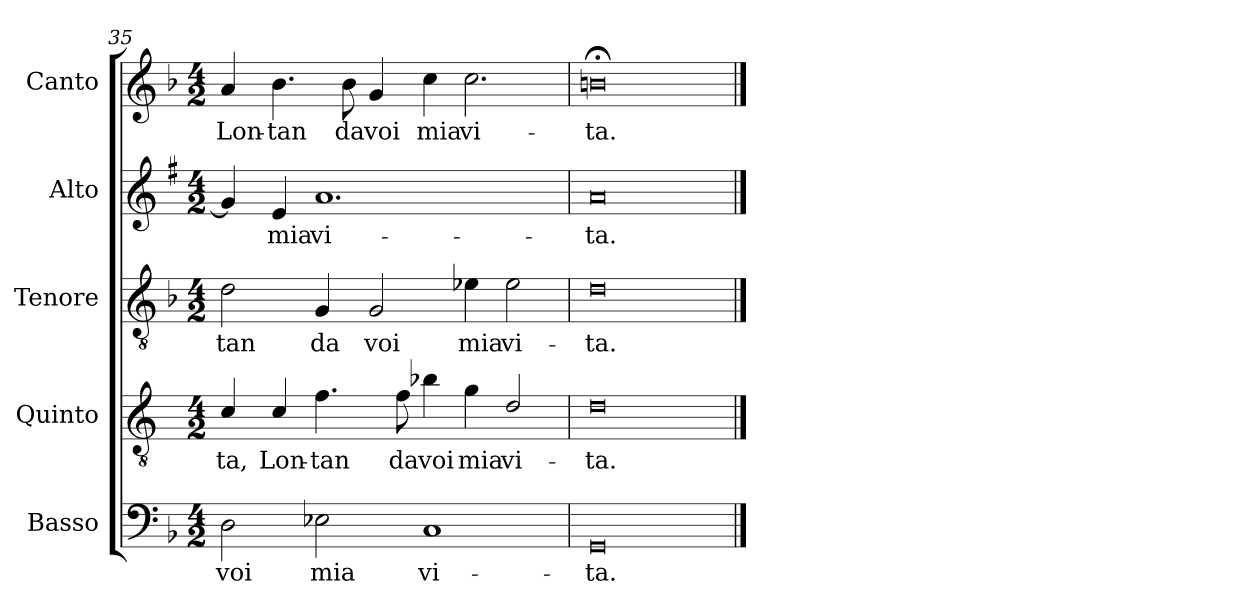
**kern	**text	**kern	**text	**kern	**text	**kern	**text	**kern	**text
*part5	*part5	*part4	*part4	*part3	*part3	*part2	*part2	*part1	*part1
*staff5	*staff5	*staff4	*staff4	*staff3	*staff3	*staff2	*staff2	*staff1	*staff1
*I"Basso	*	*I"Quinto	*	*I"Tenore	*	*I"Alto	*	*I"Canto	*
*I'B	*	*	*	*I'T	*	*I'A	*	*I'C	*
*clefF4	*	*clefGv2	*	*clefGv2	*	*clefG2	*	*clefG2	*
*	*	*ITrd4c7	*	*	*	*ITrd1c2	*	*	*
*k[b-]	*	*k[b-]	*	*k[b-]	*	*k[b-]	*	*k[b-]	*
*F:	*	*F:	*	*F:	*	*F:	*	*F:	*
*M4/2	*	*M4/2	*	*M4/2	*	*M4/2	*	*M4/2	*
=35	=35	=35	=35	=35	=35	=35	=35	=35	=35
!	!LO:LY:b	!	!LO:LY:b	!	!LO:LY:b	!	!	!	!LO:LY:b
2D\	voi	4F/	-ta,	2d\	-tan	4f/]	.	4a/	Lon-
!	!	!	!LO:LY:b	!	!	!	!LO:LY:b	!	!LO:LY:b
.	.	4F/	Lon-	.	.	4d/	mia	4.b-\	-tan
!	!LO:LY:b	!	!LO:LY:b	!	!LO:LY:b	!	!LO:LY:b	!	!
2E-X\	mia	4.B-\	-tan	4G/	da	1.g	vi-	.	.
!	!	!	!	!	!	!	!	!	!LO:LY:b
.	.	.	.	.	.	.	.	8b-\	da
!	!	!	!	!	!LO:LY:b	!	!	!	!LO:LY:b
.	.	.	.	2G/	voi	.	.	4g/	voi
!	!	!	!LO:LY:b	!	!	!	!	!	!
.	.	8B-\	da	.	.	.	.	.	.
!	!LO:LY:b	!	!LO:LY:b	!	!	!	!	!	!LO:LY:b
1C	vi-	4e-X\	voi	.	.	.	.	4cc\	mia
!	!	!	!LO:LY:b	!	!LO:LY:b	!	!	!	!LO:LY:b
.	.	4c\	mia	4e-X\	mia	.	.	2.cc\	vi-
!	!	!	!LO:LY:b	!	!LO:LY:b	!	!	!	!
.	.	2G/	vi-	2e-\	vi-	.	.	.	.
=36	=36	=36	=36	=36	=36	=36	=36	=36	=36
!	!LO:LY:b	!	!LO:LY:b	!	!LO:LY:b	!	!LO:LY:b	!	!LO:LY:b
0GG	-ta.	0G	-ta.	0d	-ta.	0g	-ta.	0bn;<	-ta.
==	==	==	==	==	==	==	==	==	==
*-	*-	*-	*-	*-	*-	*-	*-	*-	*-
